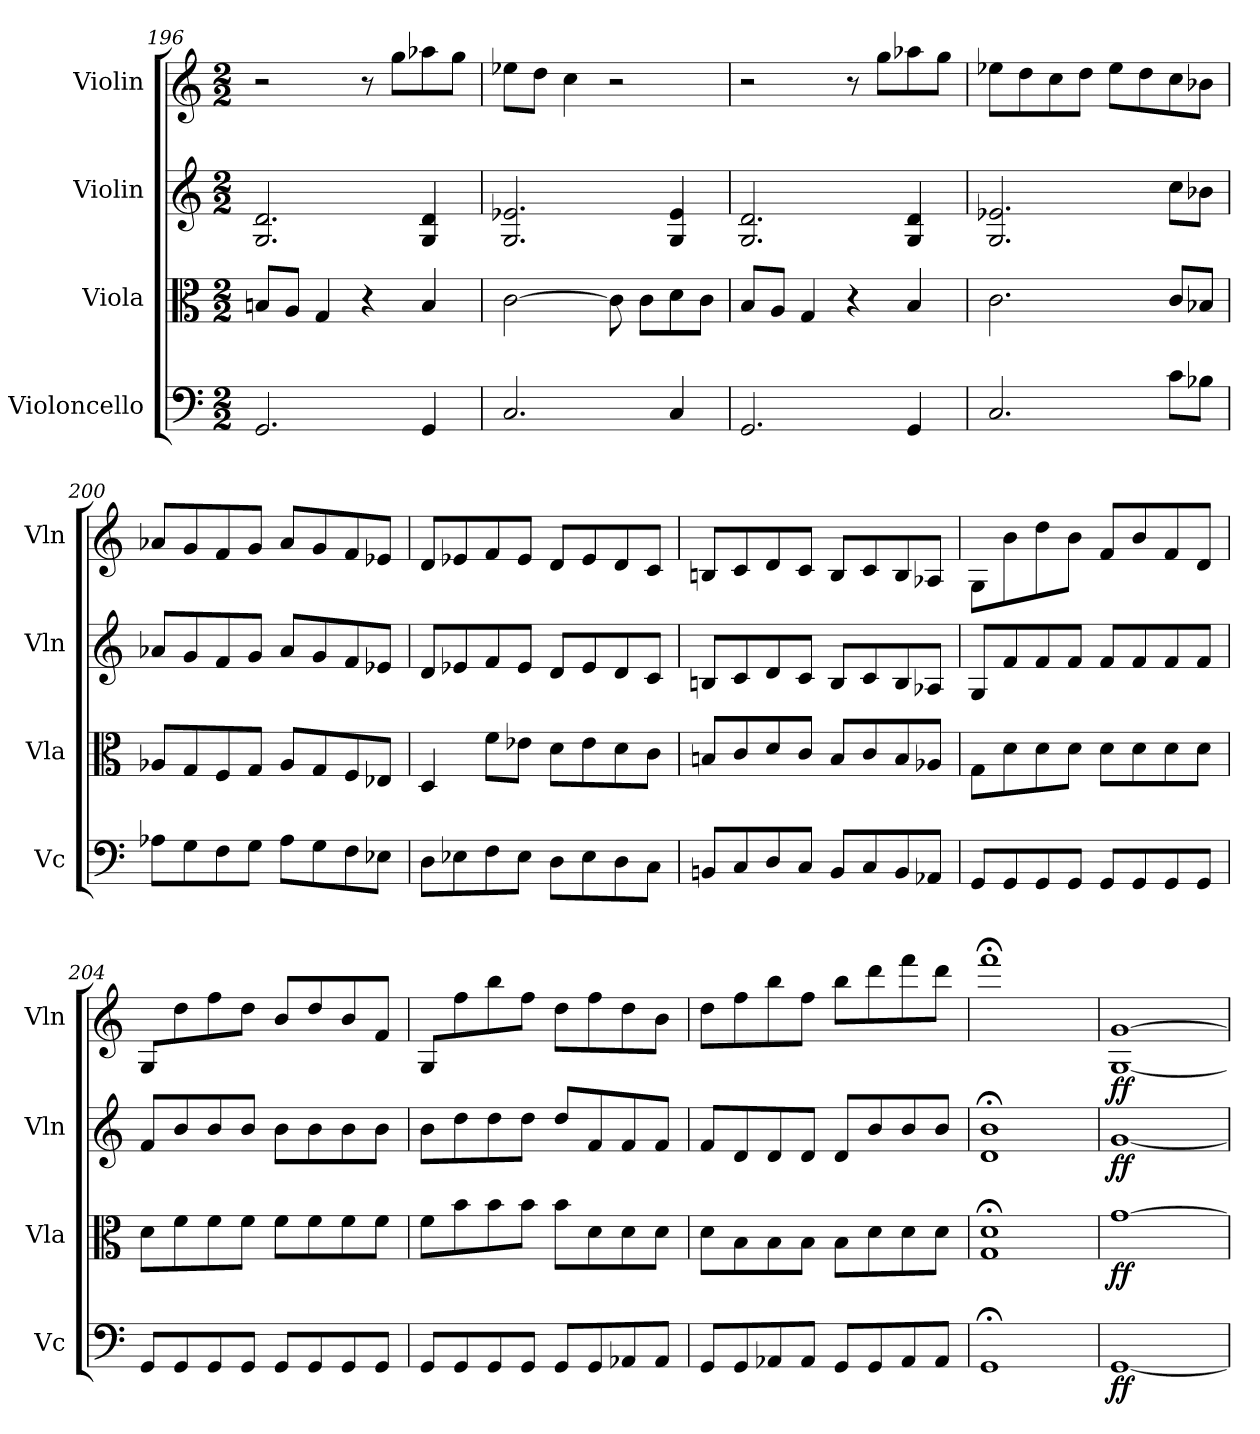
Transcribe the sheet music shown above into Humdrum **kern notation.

**kern	**dynam	**kern	**dynam	**kern	**dynam	**kern	**dynam
*part4	*part4	*part3	*part3	*part2	*part2	*part1	*part1
*staff4	*staff4	*staff3	*staff3	*staff2	*staff2	*staff1	*staff1
*I"Violoncello	*	*I"Viola	*	*I"Violin	*	*I"Violin	*
*I'Vc	*	*I'Vla	*	*I'Vln	*	*I'Vln	*
*clefF4	*	*clefC3	*	*clefG2	*	*clefG2	*
*k[]	*	*k[]	*	*k[]	*	*k[]	*
*C:	*	*C:	*	*C:	*	*C:	*
*M2/2	*	*M2/2	*	*M2/2	*	*M2/2	*
=196	=196	=196	=196	=196	=196	=196	=196
2.GG/	.	8Bn/L	.	2.G/ 2.d/	.	2r	.
.	.	8A/J	.	.	.	.	.
.	.	4G/	.	.	.	.	.
.	.	4r	.	.	.	8r	.
.	.	.	.	.	.	8gg\L	.
4GG/	.	4B/	.	4G/ 4d/	.	8aa-X\	.
.	.	.	.	.	.	8gg\J	.
=197	=197	=197	=197	=197	=197	=197	=197
2.C/	.	[2c\	.	2.G/ 2.e-X/	.	8ee-X\L	.
.	.	.	.	.	.	8dd\J	.
.	.	.	.	.	.	4cc\	.
.	.	8c\]	.	.	.	2r	.
.	.	8c\L	.	.	.	.	.
4C/	.	8d\	.	4G/ 4e-/	.	.	.
.	.	8c\J	.	.	.	.	.
=198	=198	=198	=198	=198	=198	=198	=198
2.GG/	.	8B/L	.	2.G/ 2.d/	.	2r	.
.	.	8A/J	.	.	.	.	.
.	.	4G/	.	.	.	.	.
.	.	4r	.	.	.	8r	.
.	.	.	.	.	.	8gg\L	.
4GG/	.	4B/	.	4G/ 4d/	.	8aa-X\	.
.	.	.	.	.	.	8gg\J	.
=199	=199	=199	=199	=199	=199	=199	=199
2.C/	.	2.c\	.	2.G/ 2.e-X/	.	8ee-X\L	.
.	.	.	.	.	.	8dd\	.
.	.	.	.	.	.	8cc\	.
.	.	.	.	.	.	8dd\J	.
.	.	.	.	.	.	8ee-\L	.
.	.	.	.	.	.	8dd\	.
8c\L	.	8c/L	.	8cc\L	.	8cc\	.
8B-X\J	.	8B-X/J	.	8b-X\J	.	8b-X\J	.
=200	=200	=200	=200	=200	=200	=200	=200
8A-X\L	.	8A-X/L	.	8a-X/L	.	8a-X/L	.
8G\	.	8G/	.	8g/	.	8g/	.
8F\	.	8F/	.	8f/	.	8f/	.
8G\J	.	8G/J	.	8g/J	.	8g/J	.
8A-\L	.	8A-/L	.	8a-/L	.	8a-/L	.
8G\	.	8G/	.	8g/	.	8g/	.
8F\	.	8F/	.	8f/	.	8f/	.
8E-X\J	.	8E-X/J	.	8e-X/J	.	8e-X/J	.
=201	=201	=201	=201	=201	=201	=201	=201
8D\L	.	4D/	.	8d/L	.	8d/L	.
8E-X\	.	.	.	8e-X/	.	8e-X/	.
8F\	.	8f\L	.	8f/	.	8f/	.
8E-\J	.	8e-X\J	.	8e-/J	.	8e-/J	.
8D\L	.	8d\L	.	8d/L	.	8d/L	.
8E-\	.	8e-\	.	8e-/	.	8e-/	.
8D\	.	8d\	.	8d/	.	8d/	.
8C\J	.	8c\J	.	8c/J	.	8c/J	.
=202	=202	=202	=202	=202	=202	=202	=202
8BBn/L	.	8Bn/L	.	8Bn/L	.	8Bn/L	.
8C/	.	8c/	.	8c/	.	8c/	.
8D/	.	8d/	.	8d/	.	8d/	.
8C/J	.	8c/J	.	8c/J	.	8c/J	.
8BB/L	.	8B/L	.	8B/L	.	8B/L	.
8C/	.	8c/	.	8c/	.	8c/	.
8BB/	.	8B/	.	8B/	.	8B/	.
8AA-X/J	.	8A-X/J	.	8A-X/J	.	8A-X/J	.
=203	=203	=203	=203	=203	=203	=203	=203
8GG/L	.	8G\L	.	8G/L	.	8G/L	.
8GG/	.	8d\	.	8f/	.	8b\	.
8GG/	.	8d\	.	8f/	.	8dd\	.
8GG/J	.	8d\J	.	8f/J	.	8b\J	.
8GG/L	.	8d\L	.	8f/L	.	8f/L	.
8GG/	.	8d\	.	8f/	.	8b/	.
8GG/	.	8d\	.	8f/	.	8f/	.
8GG/J	.	8d\J	.	8f/J	.	8d/J	.
=204	=204	=204	=204	=204	=204	=204	=204
8GG/L	.	8d\L	.	8f/L	.	8G/L	.
8GG/	.	8f\	.	8b/	.	8dd\	.
8GG/	.	8f\	.	8b/	.	8ff\	.
8GG/J	.	8f\J	.	8b/J	.	8dd\J	.
8GG/L	.	8f\L	.	8b\L	.	8b/L	.
8GG/	.	8f\	.	8b\	.	8dd/	.
8GG/	.	8f\	.	8b\	.	8b/	.
8GG/J	.	8f\J	.	8b\J	.	8f/J	.
=205	=205	=205	=205	=205	=205	=205	=205
8GG/L	.	8f\L	.	8b\L	.	8G/L	.
8GG/	.	8b\	.	8dd\	.	8ff\	.
8GG/	.	8b\	.	8dd\	.	8bb\	.
8GG/J	.	8b\J	.	8dd\J	.	8ff\J	.
8GG/L	.	8b\L	.	8dd/L	.	8dd\L	.
8GG/	.	8d\	.	8f/	.	8ff\	.
8AA-X/	.	8d\	.	8f/	.	8dd\	.
8AA-/J	.	8d\J	.	8f/J	.	8b\J	.
=206	=206	=206	=206	=206	=206	=206	=206
8GG/L	.	8d\L	.	8f/L	.	8dd\L	.
8GG/	.	8B\	.	8d/	.	8ff\	.
8AA-X/	.	8B\	.	8d/	.	8bb\	.
8AA-/J	.	8B\J	.	8d/J	.	8ff\J	.
8GG/L	.	8B\L	.	8d/L	.	8bb\L	.
8GG/	.	8d\	.	8b/	.	8ddd\	.
8AA-/	.	8d\	.	8b/	.	8fff\	.
8AA-/J	.	8d\J	.	8b/J	.	8ddd\J	.
=207	=207	=207	=207	=207	=207	=207	=207
1GG;<	.	1G;< 1d;<	.	1d;< 1b;<	.	1fff;<	.
=208	=208	=208	=208	=208	=208	=208	=208
[1GG	ff	[1g	ff	[1g	ff	[1G [1g	ff
=	=	=	=	=	=	=	=
*-	*-	*-	*-	*-	*-	*-	*-
